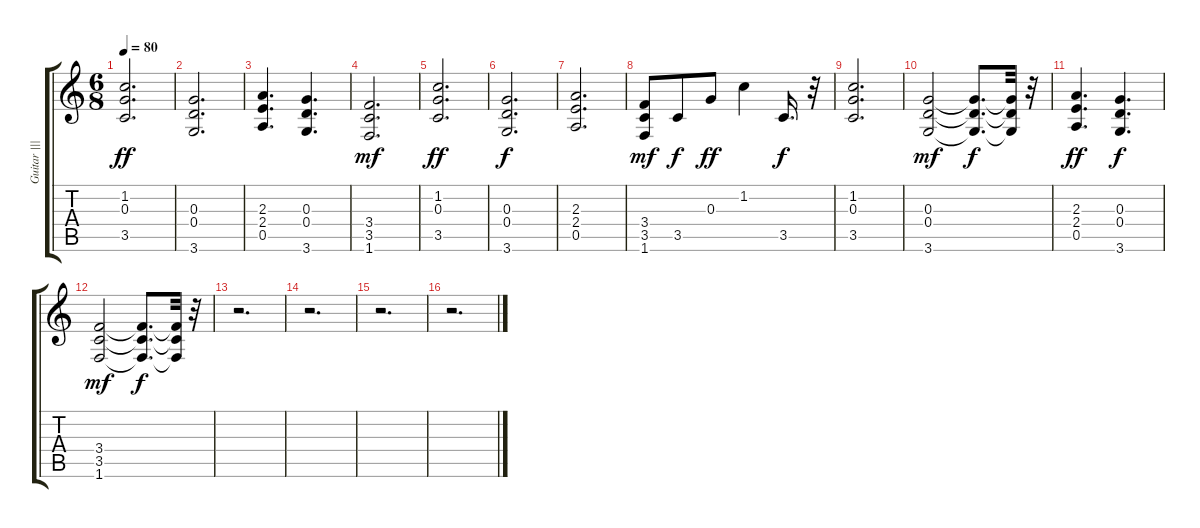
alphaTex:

\track ("Guitar ||| (distortion)" "Guitar |||") {instrument distortionguitar}
\staff {score tabs}
\tuning (E4 B3 G3 D3 A2 E2) {hide}
\ts (6 8)
\tempo 80
\clef g2
\ks c
(1.2 0.3 3.5).2{d dy ff} |
(0.3 0.4 3.6).2{d} |
(2.3 2.4 0.5).4{d} (0.3 0.4 3.6).4{d} |
(3.4 3.5 1.6).2{d dy mf} |
(1.2 0.3 3.5).2{d dy ff} |
(0.3 0.4 3.6).2{d dy f} |
(2.3 2.4 0.5).2{d} |
(3.4 3.5 1.6).8{dy mf} 3.5.8{dy f} 0.3.8{dy ff} 1.2.4 3.5.16{d dy f} r.32 |
(1.2 0.3 3.5).2{d} |
(0.3 0.4 3.6).2{dy mf} (0.3{t} 0.4{t} 3.6{t}).8{d dy f} (0.3{t} 0.4{t} 3.6{t}).32 r.32 |
(2.3 2.4 0.5).4{d dy ff} (0.3 0.4 3.6).4{d dy f} |
(3.4 3.5 1.6).2{dy mf} (3.4{t} 3.5{t} 1.6{t}).8{d dy f} (3.4{t} 3.5{t} 1.6{t}).32 r.32 |
r.2{d} |
r.2{d} |
r.2{d} |
r.2{d}
